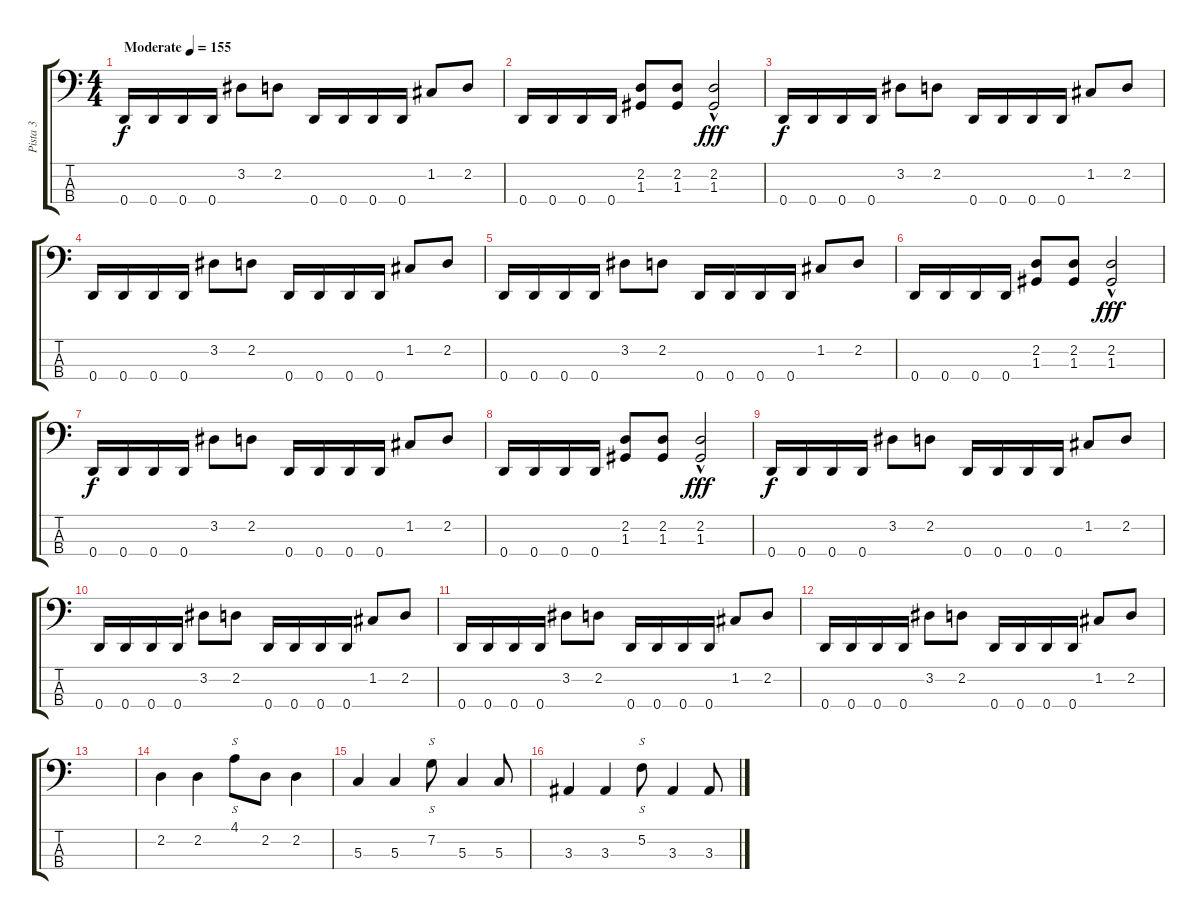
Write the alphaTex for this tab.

\track ("Pista 3" "Pista 3") {instrument electricbasspick}
\staff {score tabs}
\tuning (F2 C2 G1 D1) {hide}
\ts (4 4)
\tempo (155 "Moderate")
\clef f4
\ks c
0.4.16{dy f instrument electricbasspick} 0.4.16 0.4.16 0.4.16 3.2.8 2.2.8 0.4.16 0.4.16 0.4.16 0.4.16 1.2.8 2.2.8 |
0.4.16 0.4.16 0.4.16 0.4.16 (2.2 1.3).8 (2.2 1.3).8 (2.2{hac} 1.3{hac}).2{dy fff} |
0.4.16{dy f} 0.4.16 0.4.16 0.4.16 3.2.8 2.2.8 0.4.16 0.4.16 0.4.16 0.4.16 1.2.8 2.2.8 |
0.4.16 0.4.16 0.4.16 0.4.16 3.2.8 2.2.8 0.4.16 0.4.16 0.4.16 0.4.16 1.2.8 2.2.8 |
0.4.16 0.4.16 0.4.16 0.4.16 3.2.8 2.2.8 0.4.16 0.4.16 0.4.16 0.4.16 1.2.8 2.2.8 |
0.4.16 0.4.16 0.4.16 0.4.16 (2.2 1.3).8 (2.2 1.3).8 (2.2{hac} 1.3{hac}).2{dy fff} |
0.4.16{dy f} 0.4.16 0.4.16 0.4.16 3.2.8 2.2.8 0.4.16 0.4.16 0.4.16 0.4.16 1.2.8 2.2.8 |
0.4.16 0.4.16 0.4.16 0.4.16 (2.2 1.3).8 (2.2 1.3).8 (2.2{hac} 1.3{hac}).2{dy fff} |
0.4.16{dy f} 0.4.16 0.4.16 0.4.16 3.2.8 2.2.8 0.4.16 0.4.16 0.4.16 0.4.16 1.2.8 2.2.8 |
0.4.16 0.4.16 0.4.16 0.4.16 3.2.8 2.2.8 0.4.16 0.4.16 0.4.16 0.4.16 1.2.8 2.2.8 |
0.4.16 0.4.16 0.4.16 0.4.16 3.2.8 2.2.8 0.4.16 0.4.16 0.4.16 0.4.16 1.2.8 2.2.8 |
0.4.16 0.4.16 0.4.16 0.4.16 3.2.8 2.2.8 0.4.16 0.4.16 0.4.16 0.4.16 1.2.8 2.2.8 |
|
2.2.4 2.2.4 4.1.8{s} 2.2.8 2.2.4 |
5.3.4 5.3.4 7.2.8{s} 5.3.4 5.3.8 |
3.3.4 3.3.4 5.2.8{s} 3.3.4 3.3.8
